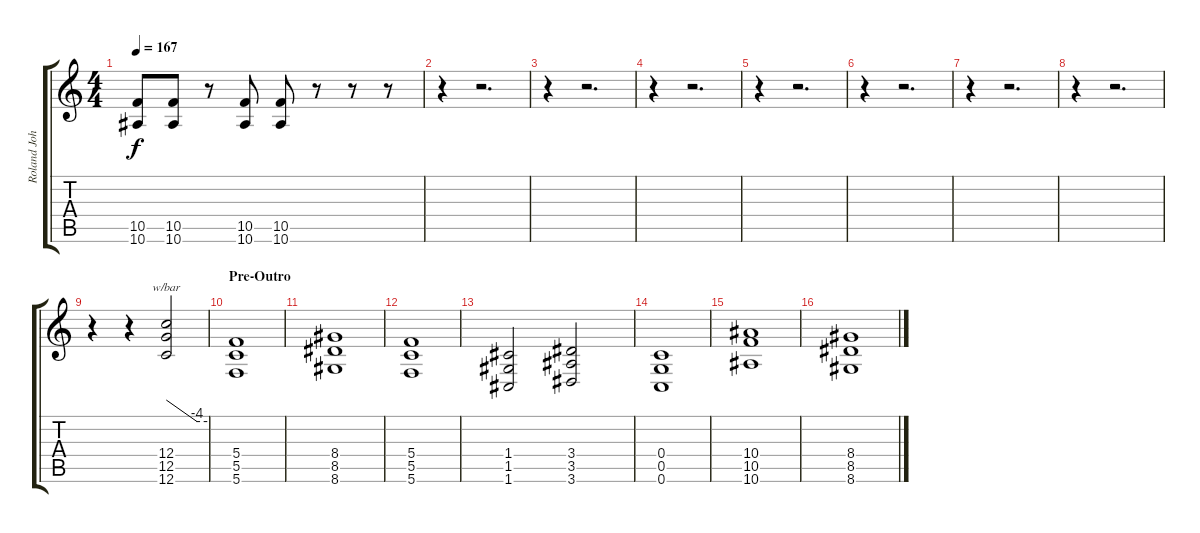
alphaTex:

\track ("Roland Johansson" "Roland Joh") {instrument distortionguitar}
\staff {score tabs}
\tuning (D4 A3 F3 C3 G2 C2) {hide}
\ts (4 4)
\tempo 167
\clef g2
\ks c
(10.5 10.6).8{dy f} (10.5 10.6).8 r.8 (10.5 10.6).8 (10.5 10.6).8 r.8 r.8 r.8 |
r.4 r.2{d} |
r.4 r.2{d} |
r.4 r.2{d} |
r.4 r.2{d} |
r.4 r.2{d} |
r.4 r.2{d} |
r.4 r.2{d} |
r.4 r.4 (12.4 12.5 12.6).2{tbe (custom default 0 0 45 -16 60 -16)} |
\section ("" "Pre-Outro")
(5.4 5.5 5.6).1 |
(8.4 8.5 8.6).1 |
(5.4 5.5 5.6).1 |
(1.4 1.5 1.6).2 (3.4 3.5 3.6).2 |
(0.4 0.5 0.6).1 |
(10.4 10.5 10.6).1 |
(8.4 8.5 8.6).1
